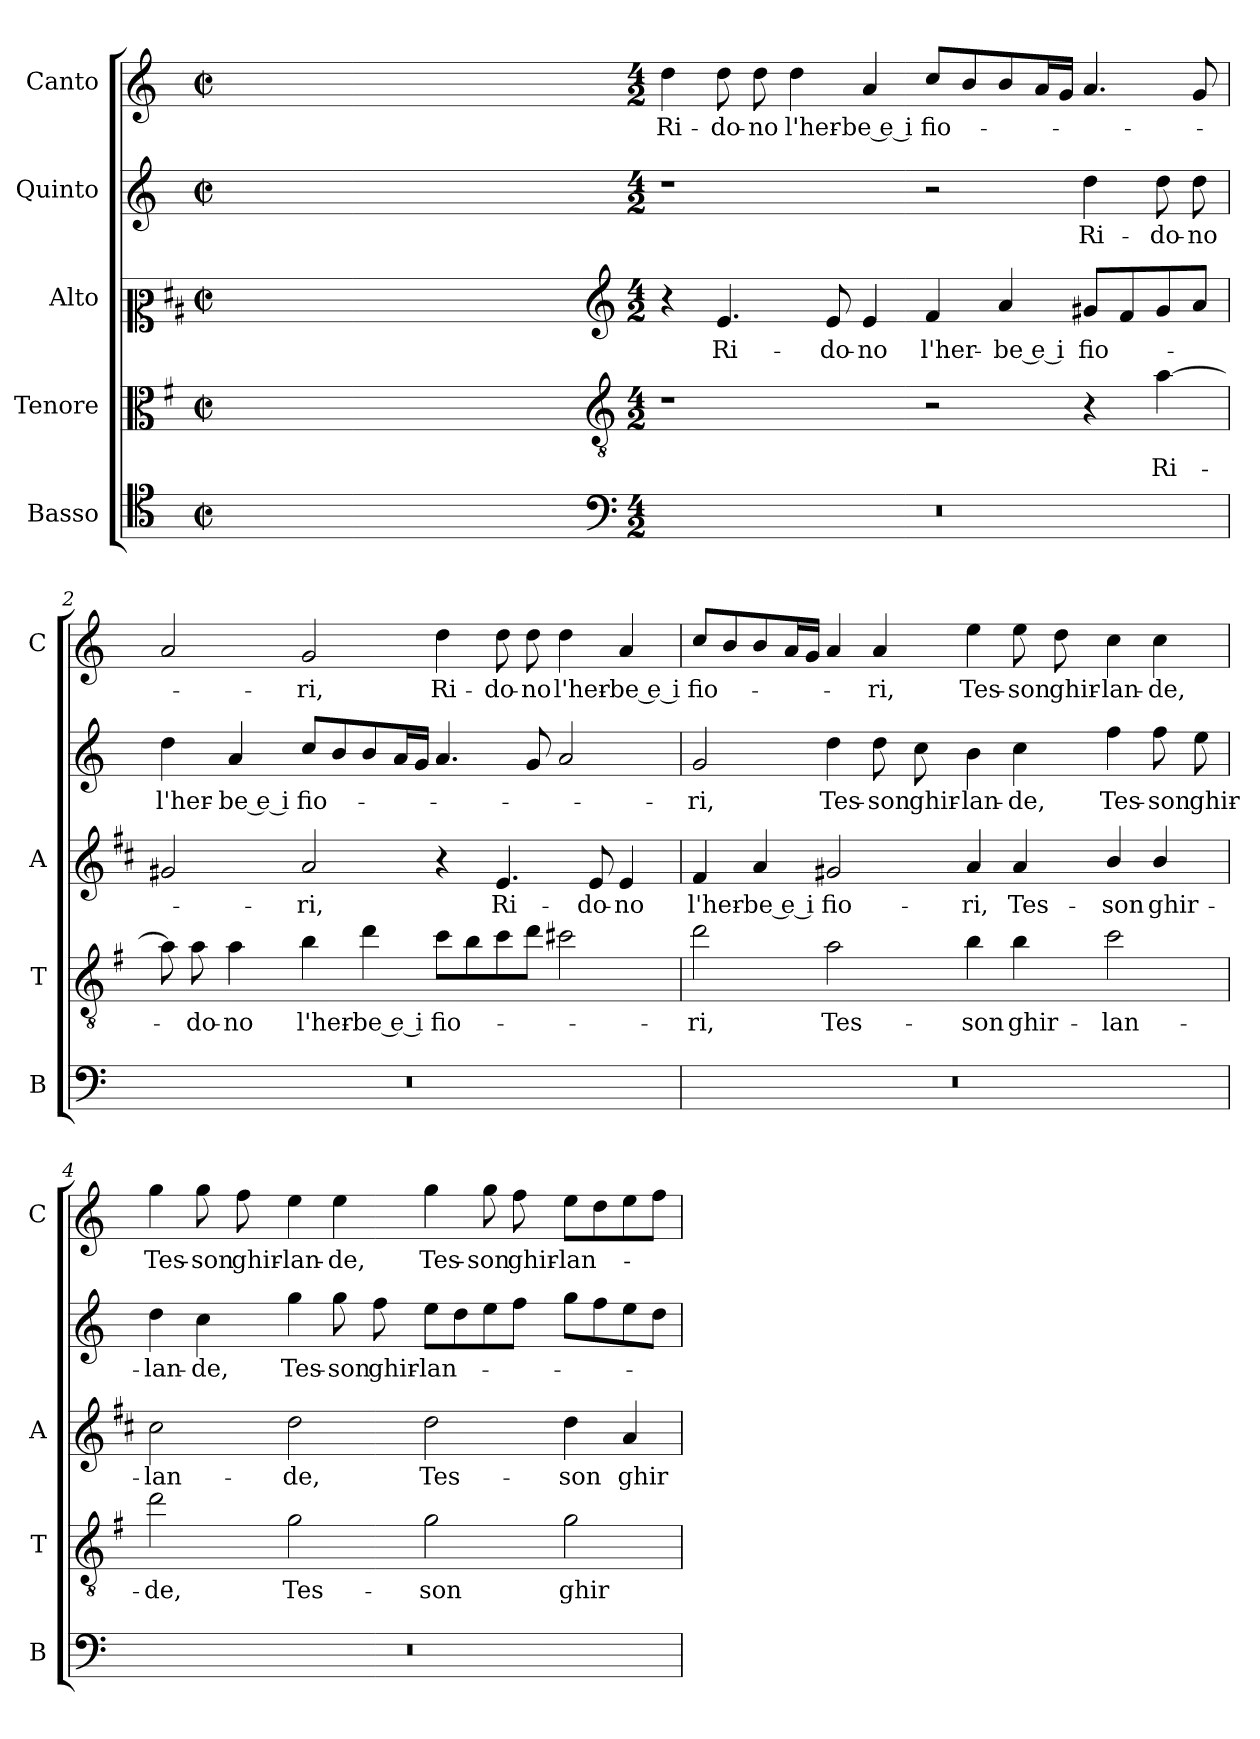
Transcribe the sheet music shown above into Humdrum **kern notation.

**kern	**kern	**text	**kern	**text	**kern	**text	**kern	**text
*part5	*part4	*part4	*part3	*part3	*part2	*part2	*part1	*part1
*staff5	*staff4	*staff4	*staff3	*staff3	*staff2	*staff2	*staff1	*staff1
*I"Basso	*I"Tenore	*	*I"Alto	*	*I"Quinto	*	*I"Canto	*
*I'B	*I'T	*	*I'A	*	*	*	*I'C	*
*clefC4	*clefC3	*	*clefC2	*	*clefG2	*	*clefG2	*
*	*ITrd4c7	*	*ITrd1c2	*	*	*	*	*
*k[]	*k[]	*	*k[]	*	*k[]	*	*k[]	*
*C:	*C:	*	*C:	*	*C:	*	*C:	*
*M2/2	*M2/2	*	*M2/2	*	*M2/2	*	*M2/2	*
*met(c|)	*met(c|)	*	*met(c|)	*	*met(c|)	*	*met(c|)	*
=	=	=	=	=	=	=	=	=
1ryy	1ryy	.	1ryy	.	1ryy	.	1ryy	.
=1X-	=1X-	=1X-	=1X-	=1X-	=1X-	=1X-	=1X-	=1X-
4ryy	4ryy	.	4ryy	.	4ryy	.	4ryy	.
4ryy	4ryy	.	4ryy	.	4ryy	.	4ryy	.
4ryy	4ryy	.	4ryy	.	4ryy	.	4ryy	.
4ryy	4ryy	.	4ryy	.	4ryy	.	4ryy	.
=1-	=1-	=1-	=1-	=1-	=1-	=1-	=1-	=1-
*clefF4	*clefGv2	*	*clefG2	*	*	*	*	*
*M4/2	*M4/2	*	*M4/2	*	*M4/2	*	*M4/2	*
!	!	!	!	!	!	!	!	!LO:LY:b
0r	1r	.	4r	.	1r	.	4dd\	Ri-
!	!	!	!	!LO:LY:b	!	!	!	!LO:LY:b
.	.	.	4.d/	Ri-	.	.	8dd\	-do-
!	!	!	!	!	!	!	!	!LO:LY:b
.	.	.	.	.	.	.	8dd\	-no
!	!	!	!	!	!	!	!	!LO:LY:b
.	.	.	.	.	.	.	4dd\	l'her-
!	!	!	!	!LO:LY:b	!	!	!	!
.	.	.	8d/	-do-	.	.	.	.
!	!	!	!	!LO:LY:b	!	!	!	!LO:LY:b
.	.	.	4d/	-no	.	.	4a/	-be e i
!	!	!	!	!LO:LY:b	!	!	!	!LO:LY:b
.	2r	.	4e/	l'her-	2r	.	8cc/L	fio-
.	.	.	.	.	.	.	8b/	.
!	!	!	!	!LO:LY:b	!	!	!	!
.	.	.	4g/	-be e i	.	.	8b/	.
.	.	.	.	.	.	.	16a/L	.
.	.	.	.	.	.	.	16g/JJ	.
!	!	!	!	!LO:LY:b	!	!LO:LY:b	!	!
.	4r	.	8f#X/L	fio-	4dd\	Ri-	4.a/	.
.	.	.	8e/	.	.	.	.	.
!	!	!LO:LY:b	!	!	!	!LO:LY:b	!	!
.	[4d\	Ri-	8f#/	.	8dd\	-do-	.	.
!	!	!	!	!	!	!LO:LY:b	!	!
.	.	.	8g/J	.	8dd\	-no	8g/	.
=2	=2	=2	=2	=2	=2	=2	=2	=2
!	!	!	!	!	!	!LO:LY:b	!	!
0r	8d\]	.	2f#X/	.	4dd\	l'her-	2a/	.
!	!	!LO:LY:b	!	!	!	!	!	!
.	8d\	-do-	.	.	.	.	.	.
!	!	!LO:LY:b	!	!	!	!LO:LY:b	!	!
.	4d\	-no	.	.	4a/	-be e i	.	.
!	!	!LO:LY:b	!	!LO:LY:b	!	!LO:LY:b	!	!LO:LY:b
.	4e\	l'her-	2g/	-ri,	8cc/L	fio-	2g/	-ri,
.	.	.	.	.	8b/	.	.	.
!	!	!LO:LY:b	!	!	!	!	!	!
.	4g\	-be e i	.	.	8b/	.	.	.
.	.	.	.	.	16a/L	.	.	.
.	.	.	.	.	16g/JJ	.	.	.
!	!	!LO:LY:b	!	!	!	!	!	!LO:LY:b
.	8f\L	fio-	4r	.	4.a/	.	4dd\	Ri-
.	8e\	.	.	.	.	.	.	.
!	!	!	!	!LO:LY:b	!	!	!	!LO:LY:b
.	8f\	.	4.d/	Ri-	.	.	8dd\	-do-
!	!	!	!	!	!	!	!	!LO:LY:b
.	8g\J	.	.	.	8g/	.	8dd\	-no
!	!	!	!	!	!	!	!	!LO:LY:b
.	2f#X\	.	.	.	2a/	.	4dd\	l'her-
!	!	!	!	!LO:LY:b	!	!	!	!
.	.	.	8d/	-do-	.	.	.	.
!	!	!	!	!LO:LY:b	!	!	!	!LO:LY:b
.	.	.	4d/	-no	.	.	4a/	-be e i
!!LO:LB:g=z
=3	=3	=3	=3	=3	=3	=3	=3	=3
!	!	!LO:LY:b	!	!LO:LY:b	!	!LO:LY:b	!	!LO:LY:b
0r	2g\	-ri,	4e/	l'her-	2g/	-ri,	8cc/L	fio-
.	.	.	.	.	.	.	8b/	.
!	!	!	!	!LO:LY:b	!	!	!	!
.	.	.	4g/	-be e i	.	.	8b/	.
.	.	.	.	.	.	.	16a/L	.
.	.	.	.	.	.	.	16g/JJ	.
!	!	!LO:LY:b	!	!LO:LY:b	!	!LO:LY:b	!	!
.	2d\	Tes-	2f#X/	fio-	4dd\	Tes-	4a/	.
!	!	!	!	!	!	!LO:LY:b	!	!LO:LY:b
.	.	.	.	.	8dd\	-son	4a/	-ri,
!	!	!	!	!	!	!LO:LY:b	!	!
.	.	.	.	.	8cc\	ghir-	.	.
!	!	!LO:LY:b	!	!LO:LY:b	!	!LO:LY:b	!	!LO:LY:b
.	4e\	-son	4g/	-ri,	4b\	-lan-	4ee\	Tes-
!	!	!LO:LY:b	!	!LO:LY:b	!	!LO:LY:b	!	!LO:LY:b
.	4e\	ghir-	4g/	Tes-	4cc\	-de,	8ee\	-son
!	!	!	!	!	!	!	!	!LO:LY:b
.	.	.	.	.	.	.	8dd\	ghir-
!	!	!LO:LY:b	!	!LO:LY:b	!	!LO:LY:b	!	!LO:LY:b
.	2f\	-lan-	4a/	-son	4ff\	Tes-	4cc\	-lan-
!	!	!	!	!LO:LY:b	!	!LO:LY:b	!	!LO:LY:b
.	.	.	4a/	ghir-	8ff\	-son	4cc\	-de,
!	!	!	!	!	!	!LO:LY:b	!	!
.	.	.	.	.	8ee\	ghir-	.	.
=4	=4	=4	=4	=4	=4	=4	=4	=4
!	!	!LO:LY:b	!	!LO:LY:b	!	!LO:LY:b	!	!LO:LY:b
0r	2g\	-de,	2b\	-lan-	4dd\	-lan-	4gg\	Tes-
!	!	!	!	!	!	!LO:LY:b	!	!LO:LY:b
.	.	.	.	.	4cc\	-de,	8gg\	-son
!	!	!	!	!	!	!	!	!LO:LY:b
.	.	.	.	.	.	.	8ff\	ghir-
!	!	!LO:LY:b	!	!LO:LY:b	!	!LO:LY:b	!	!LO:LY:b
.	2c\	Tes-	2cc\	-de,	4gg\	Tes-	4ee\	-lan-
!	!	!	!	!	!	!LO:LY:b	!	!LO:LY:b
.	.	.	.	.	8gg\	-son	4ee\	-de,
!	!	!	!	!	!	!LO:LY:b	!	!
.	.	.	.	.	8ff\	ghir-	.	.
!	!	!LO:LY:b	!	!LO:LY:b	!	!LO:LY:b	!	!LO:LY:b
.	2c\	-son	2cc\	Tes-	8ee\L	-lan-	4gg\	Tes-
.	.	.	.	.	8dd\	.	.	.
!	!	!	!	!	!	!	!	!LO:LY:b
.	.	.	.	.	8ee\	.	8gg\	-son
!	!	!	!	!	!	!	!	!LO:LY:b
.	.	.	.	.	8ff\J	.	8ff\	ghir-
!	!	!LO:LY:b	!	!LO:LY:b	!	!	!	!LO:LY:b
.	2c\	ghir-	4cc\	-son	8gg\L	.	8ee\L	-lan-
.	.	.	.	.	8ff\	.	8dd\	.
!	!	!	!	!LO:LY:b	!	!	!	!
.	.	.	4g/	ghir-	8ee\	.	8ee\	.
.	.	.	.	.	8dd\J	.	8ff\J	.
=	=	=	=	=	=	=	=	=
*-	*-	*-	*-	*-	*-	*-	*-	*-
